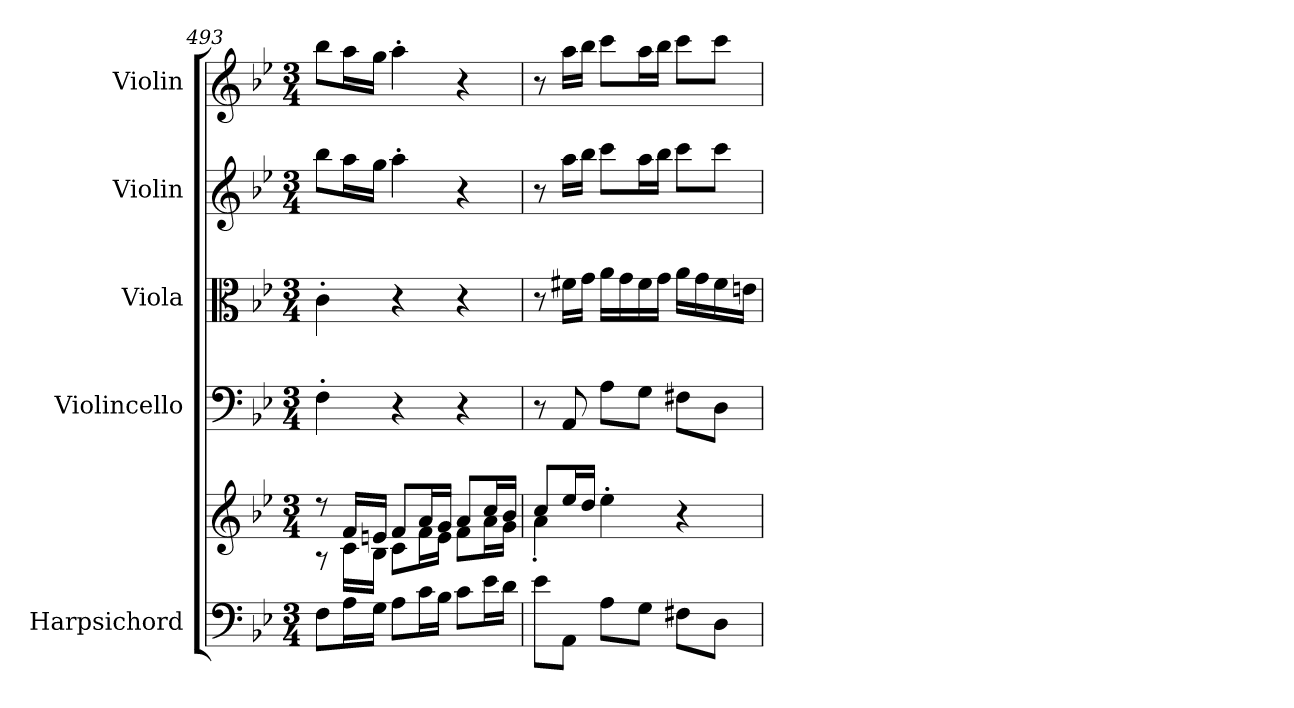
**kern	**kern	**kern	**kern	**kern	**kern
*part5	*part5	*part4	*part3	*part2	*part1
*staff6	*staff5	*staff4	*staff3	*staff2	*staff1
*I"Harpsichord	*	*I"Violincello	*I"Viola	*I"Violin	*I"Violin
*I'Hpschd	*	*I'Vc	*I'Vla	*I'Vln	*I'Vln
!!LO:PB:g=z
*clefF4	*clefG2	*clefF4	*clefC3	*clefG2	*clefG2
*k[b-e-]	*k[b-e-]	*k[b-e-]	*k[b-e-]	*k[b-e-]	*k[b-e-]
*M3/4	*M3/4	*M3/4	*M3/4	*M3/4	*M3/4
=493	=493	=493	=493	=493	=493
*	*^	*	*	*	*
8F\L	8r	8r	4F'\	4c'\	8bb-\L	8bb-\L
16A\L	16f/LL	16c\LL	.	.	16aa\L	16aa\L
16G\JJ	16en/JJ	16B-\JJ	.	.	16gg\JJ	16gg\JJ
8A\L	8f/L	8c\L	4r	4r	4aa'\	4aa'\
16c\L	16a/L	16f\L	.	.	.	.
16B-\JJ	16g/JJ	16e\JJ	.	.	.	.
8c\L	8a/L	8f\L	4r	4r	4r	4r
16e-\L	16cc/L	16a\L	.	.	.	.
16d\JJ	16b-/JJ	16g\JJ	.	.	.	.
=494	=494	=494	=494	=494	=494	=494
8e-\L	8cc/L	4a'\	8r	8r	8r	8r
8AA\J	16ee-/L	.	8AA/	16f#X\LL	16aa\LL	16aa\LL
.	16dd/JJ	.	.	16g\JJ	16bb-\JJ	16bb-\JJ
8A\L	4ee-'\	2ryy	8A\L	16a\LL	8ccc\L	8ccc\L
.	.	.	.	16g\	.	.
8G\J	.	.	8G\J	16f#\	16aa\L	16aa\L
.	.	.	.	16g\JJ	16bb-\JJ	16bb-\JJ
8F#X\L	4r	.	8F#X\L	16a\LL	8ccc\L	8ccc\L
.	.	.	.	16g\	.	.
8D\J	.	.	8D\J	16f#\	8ccc\J	8ccc\J
.	.	.	.	16en\JJ	.	.
*	*v	*v	*	*	*	*
=	=	=	=	=	=
*-	*-	*-	*-	*-	*-
